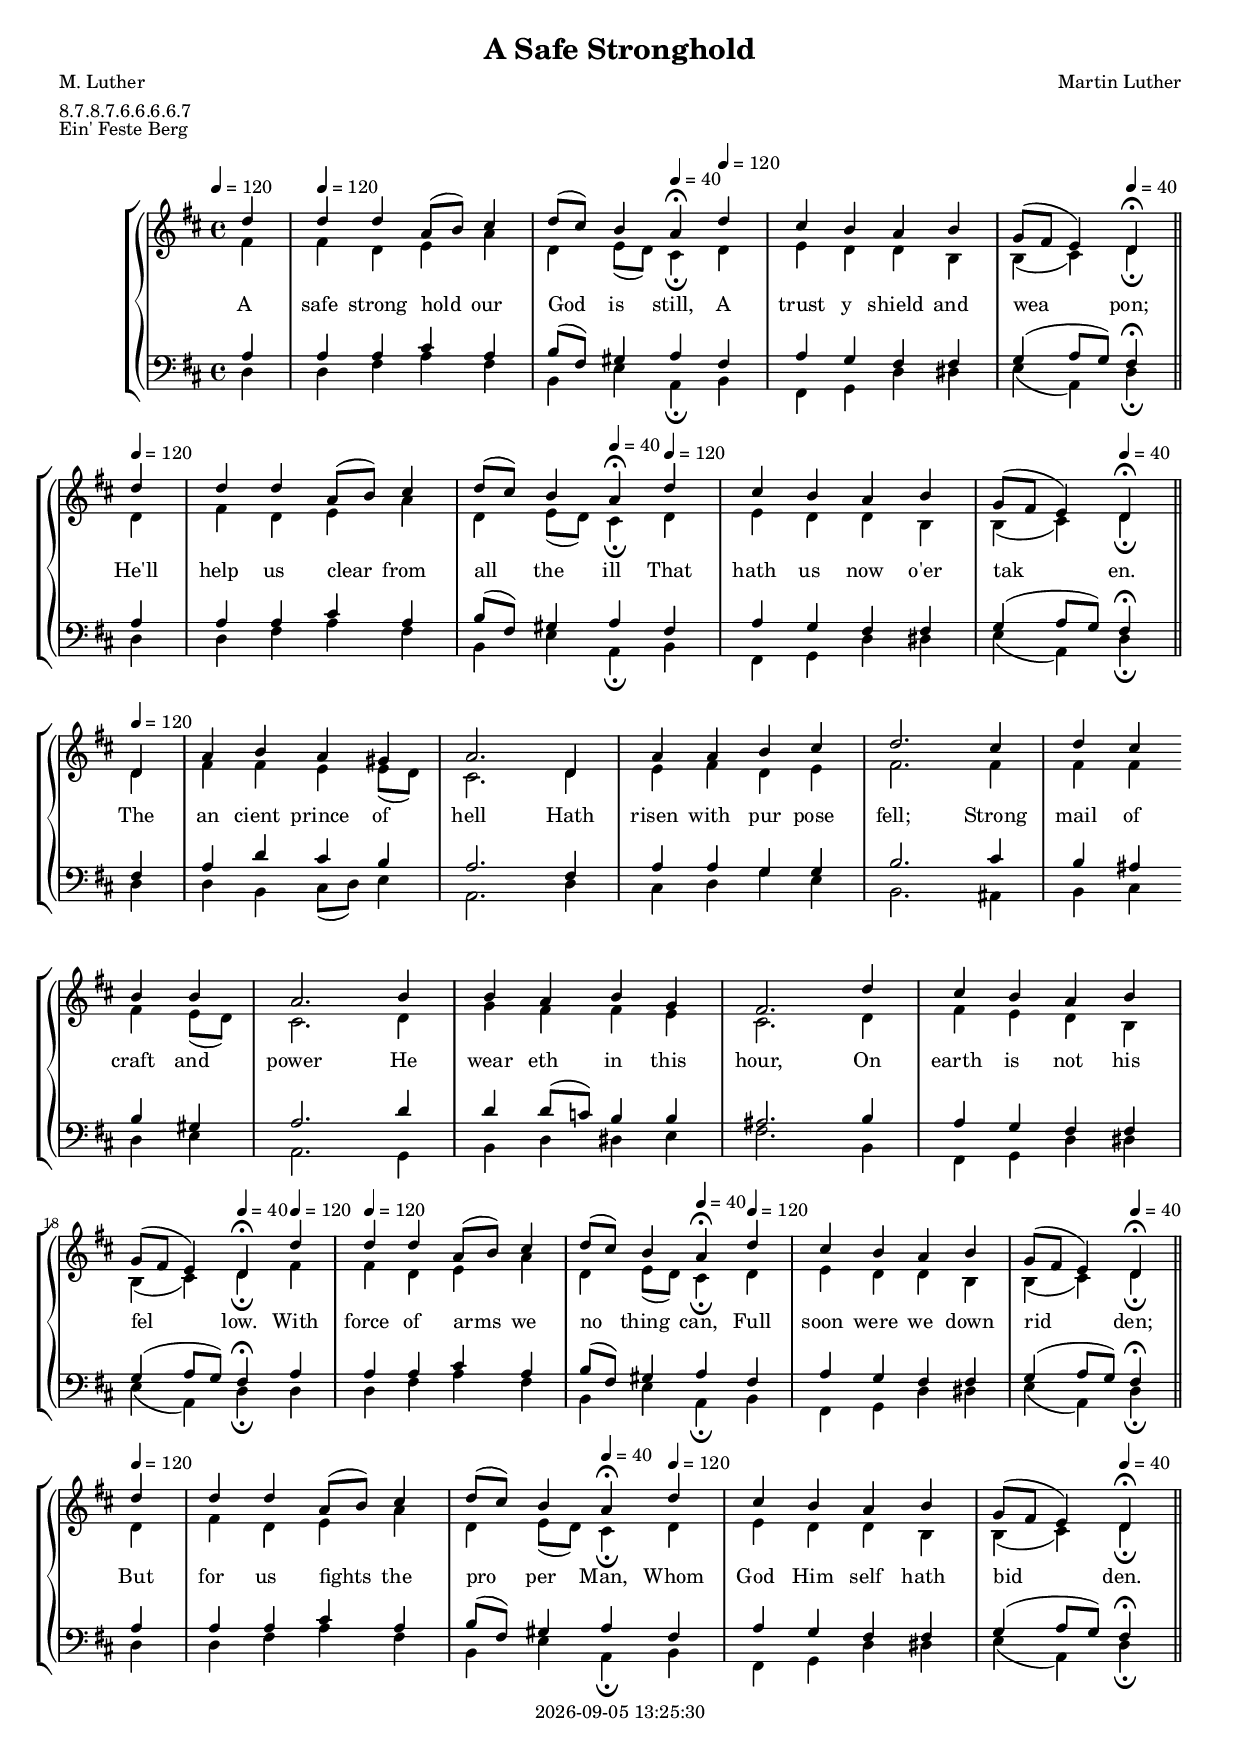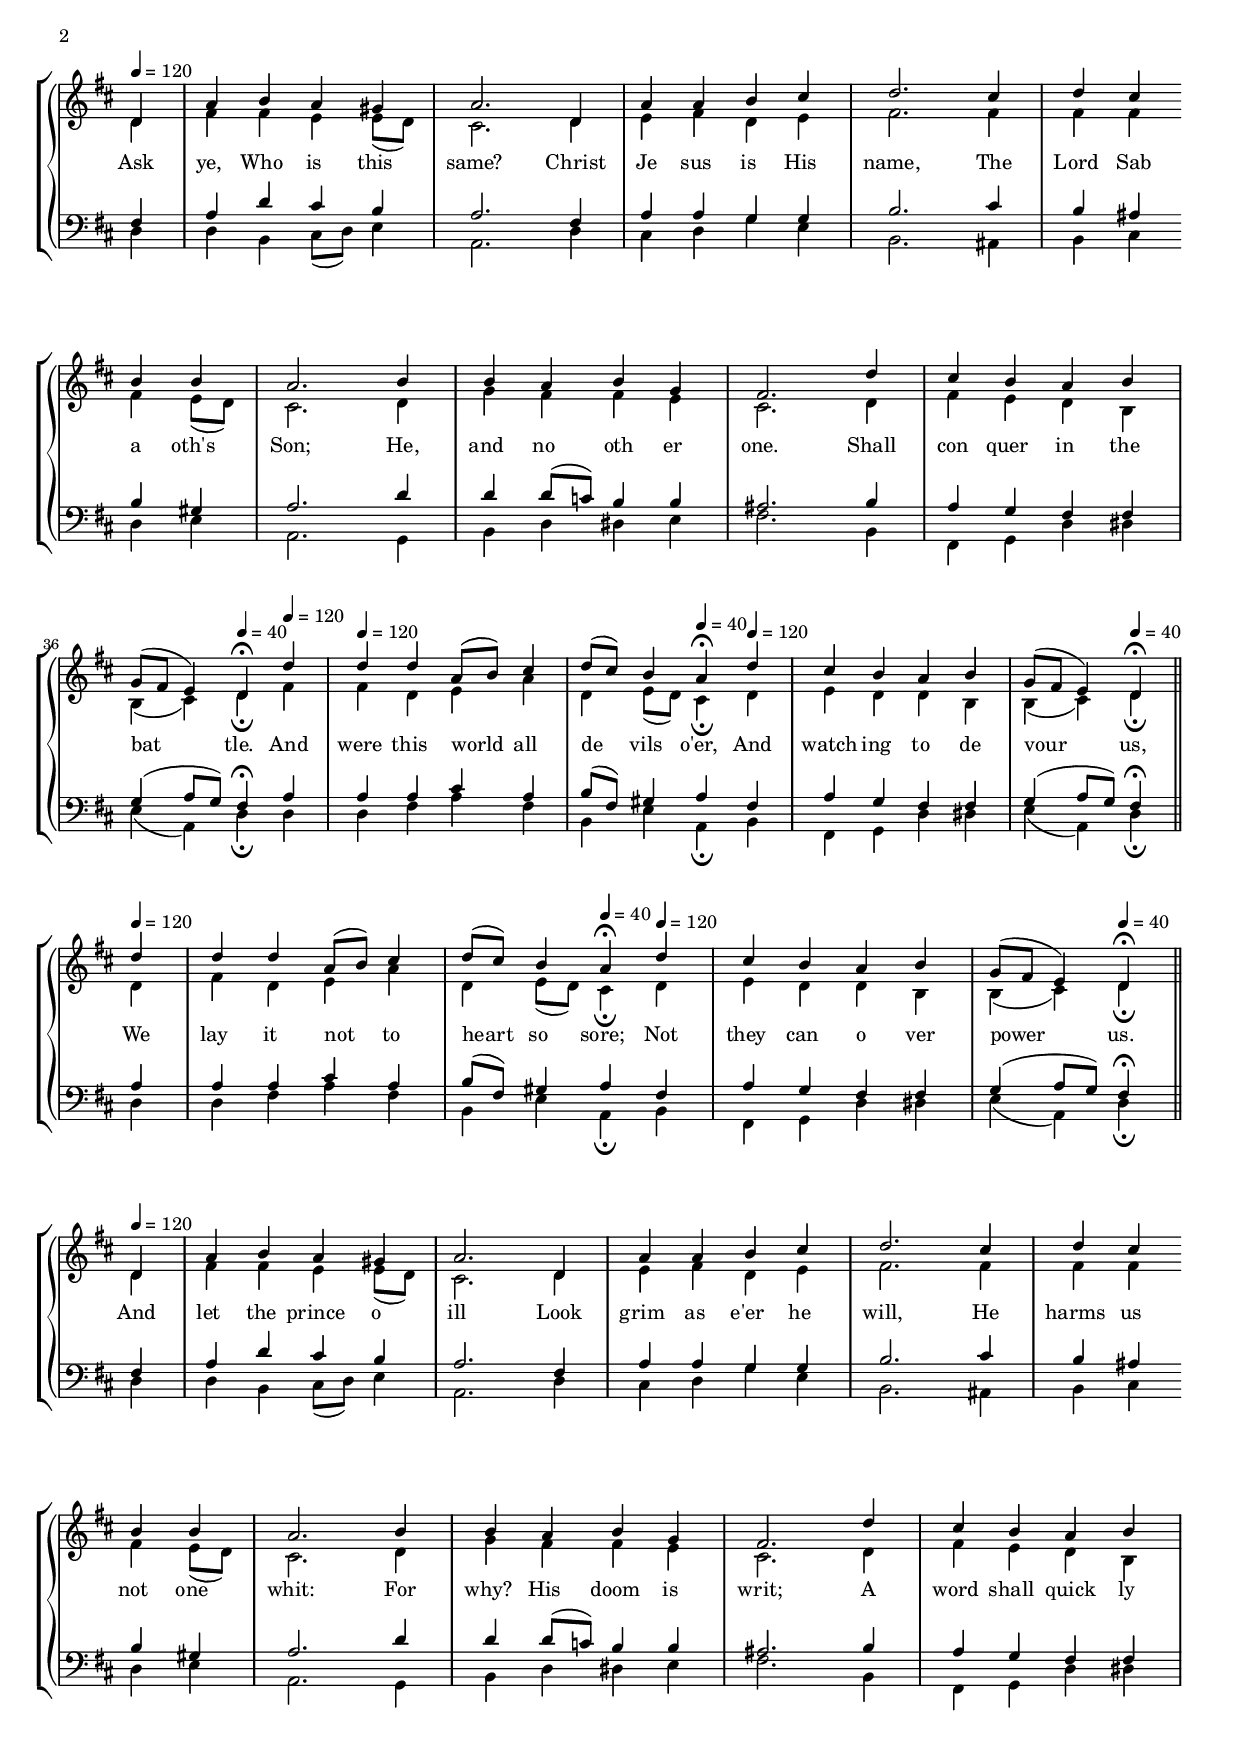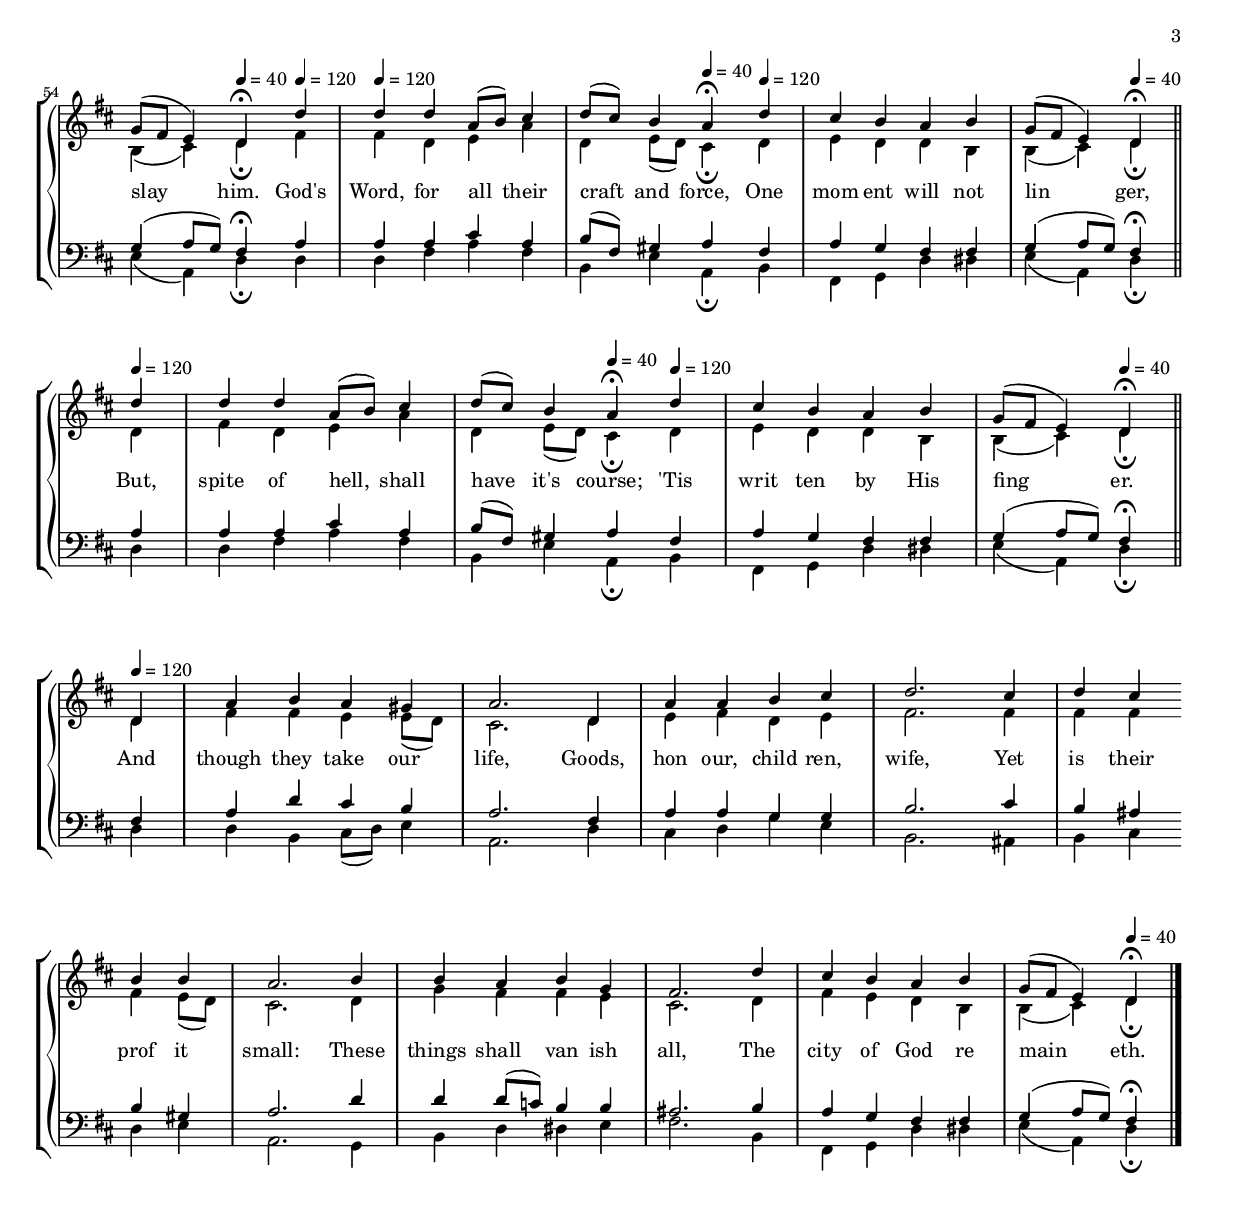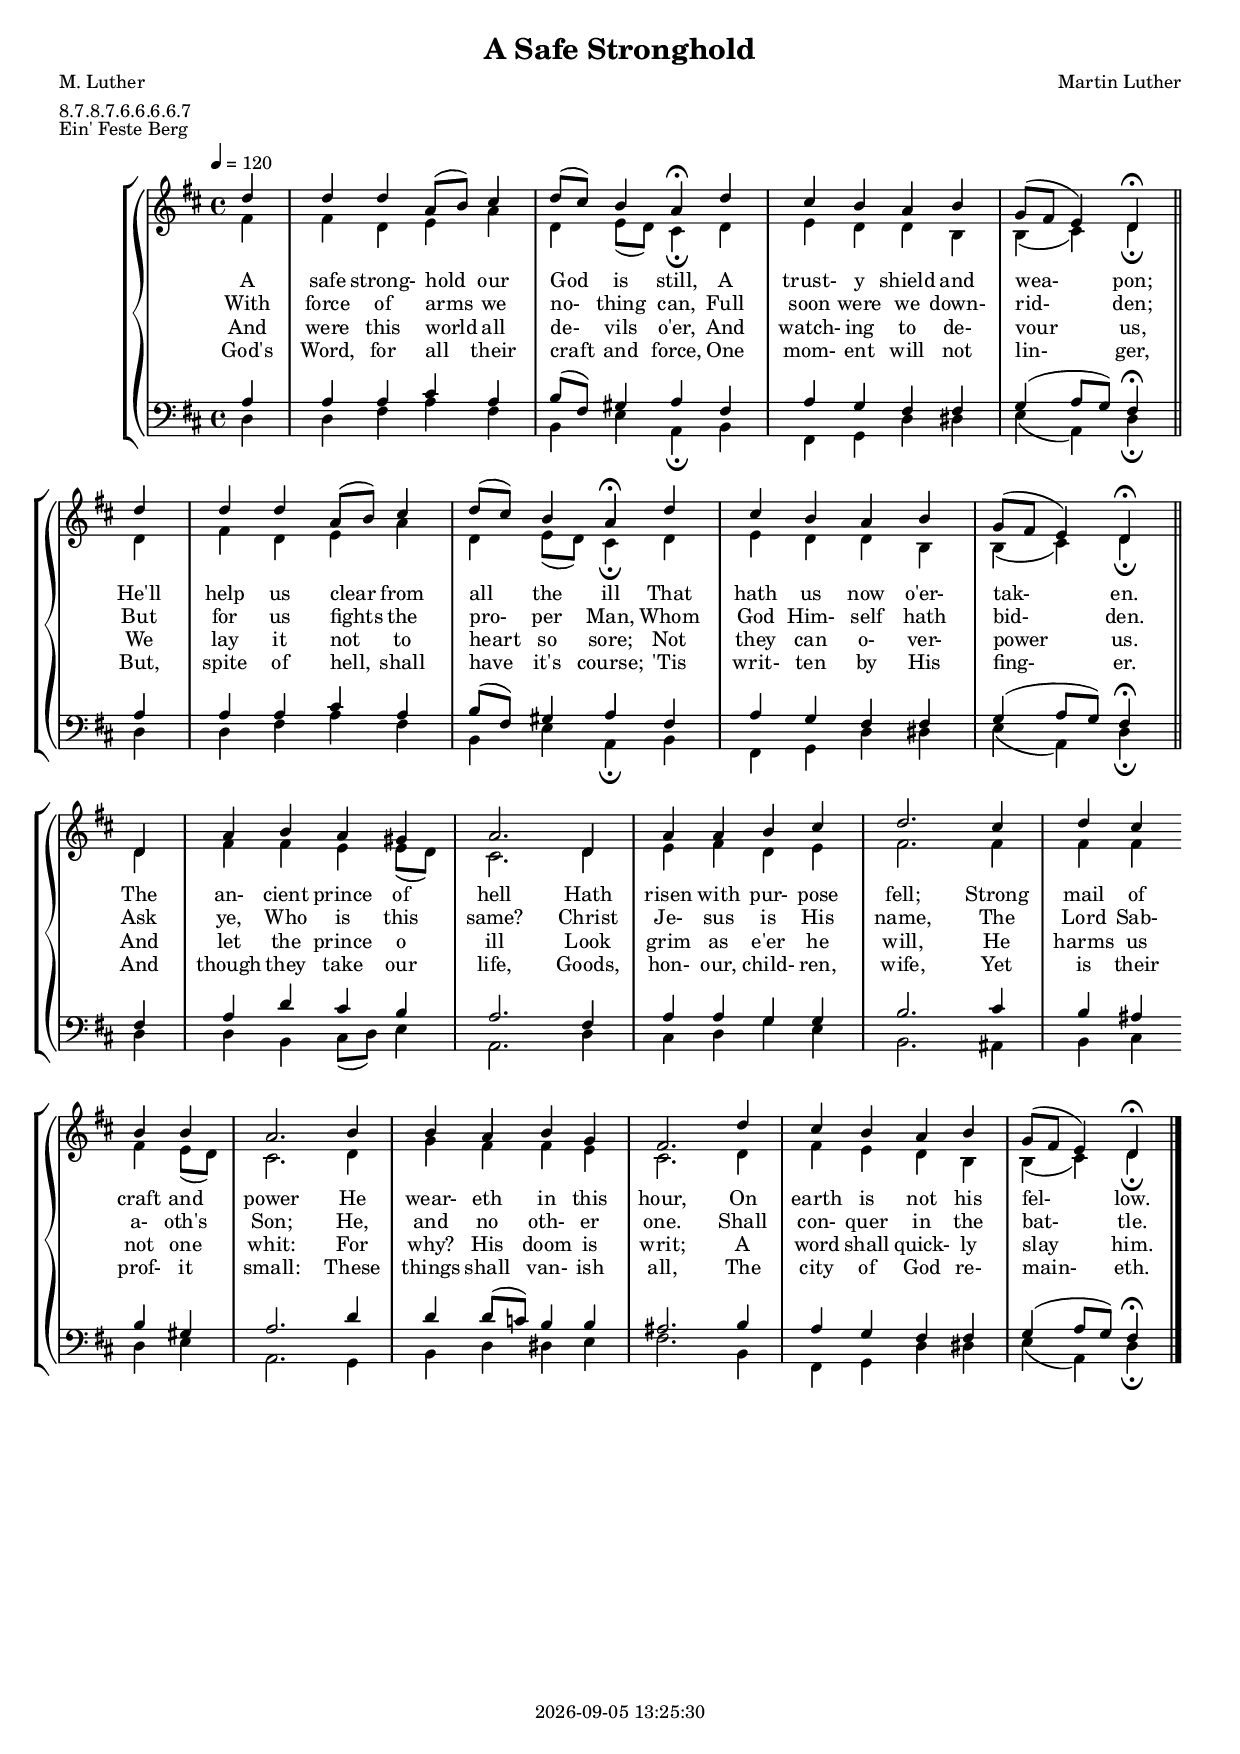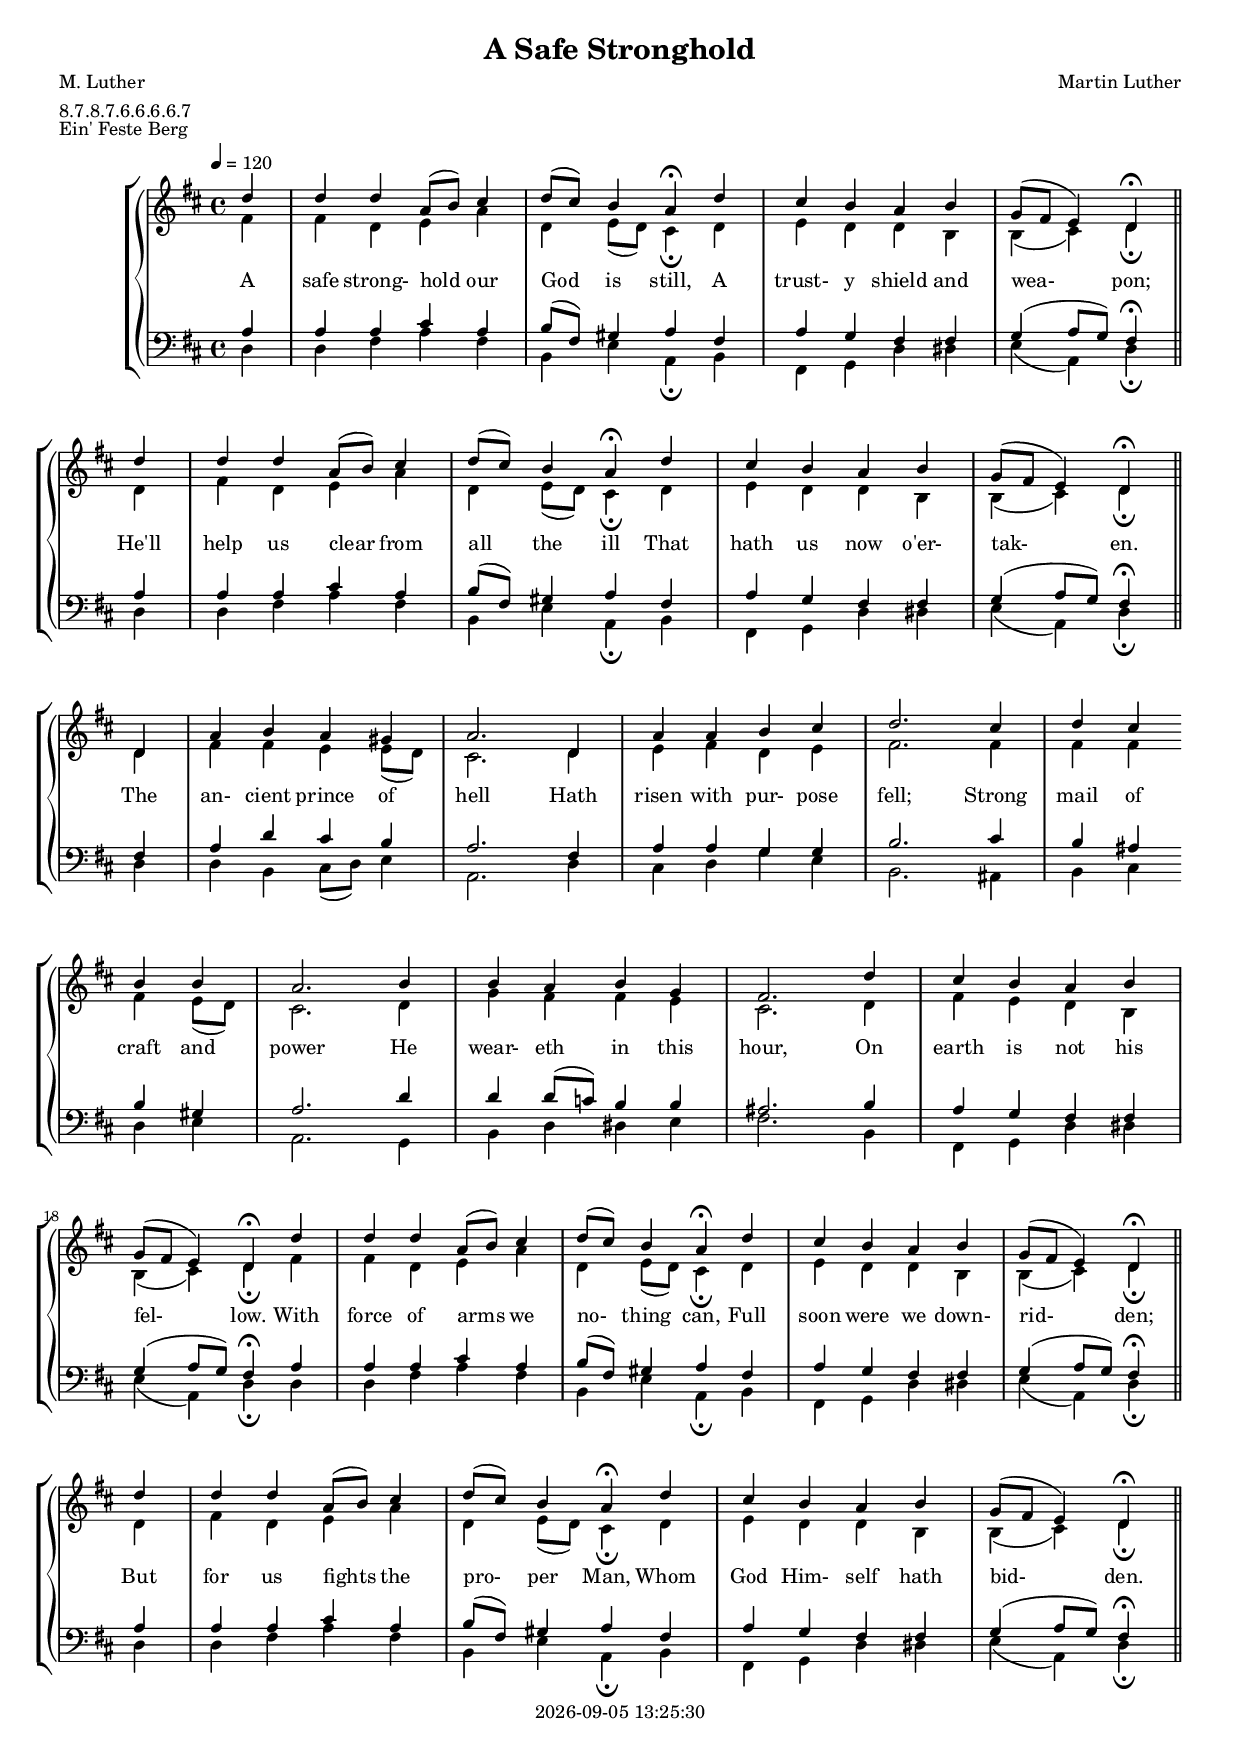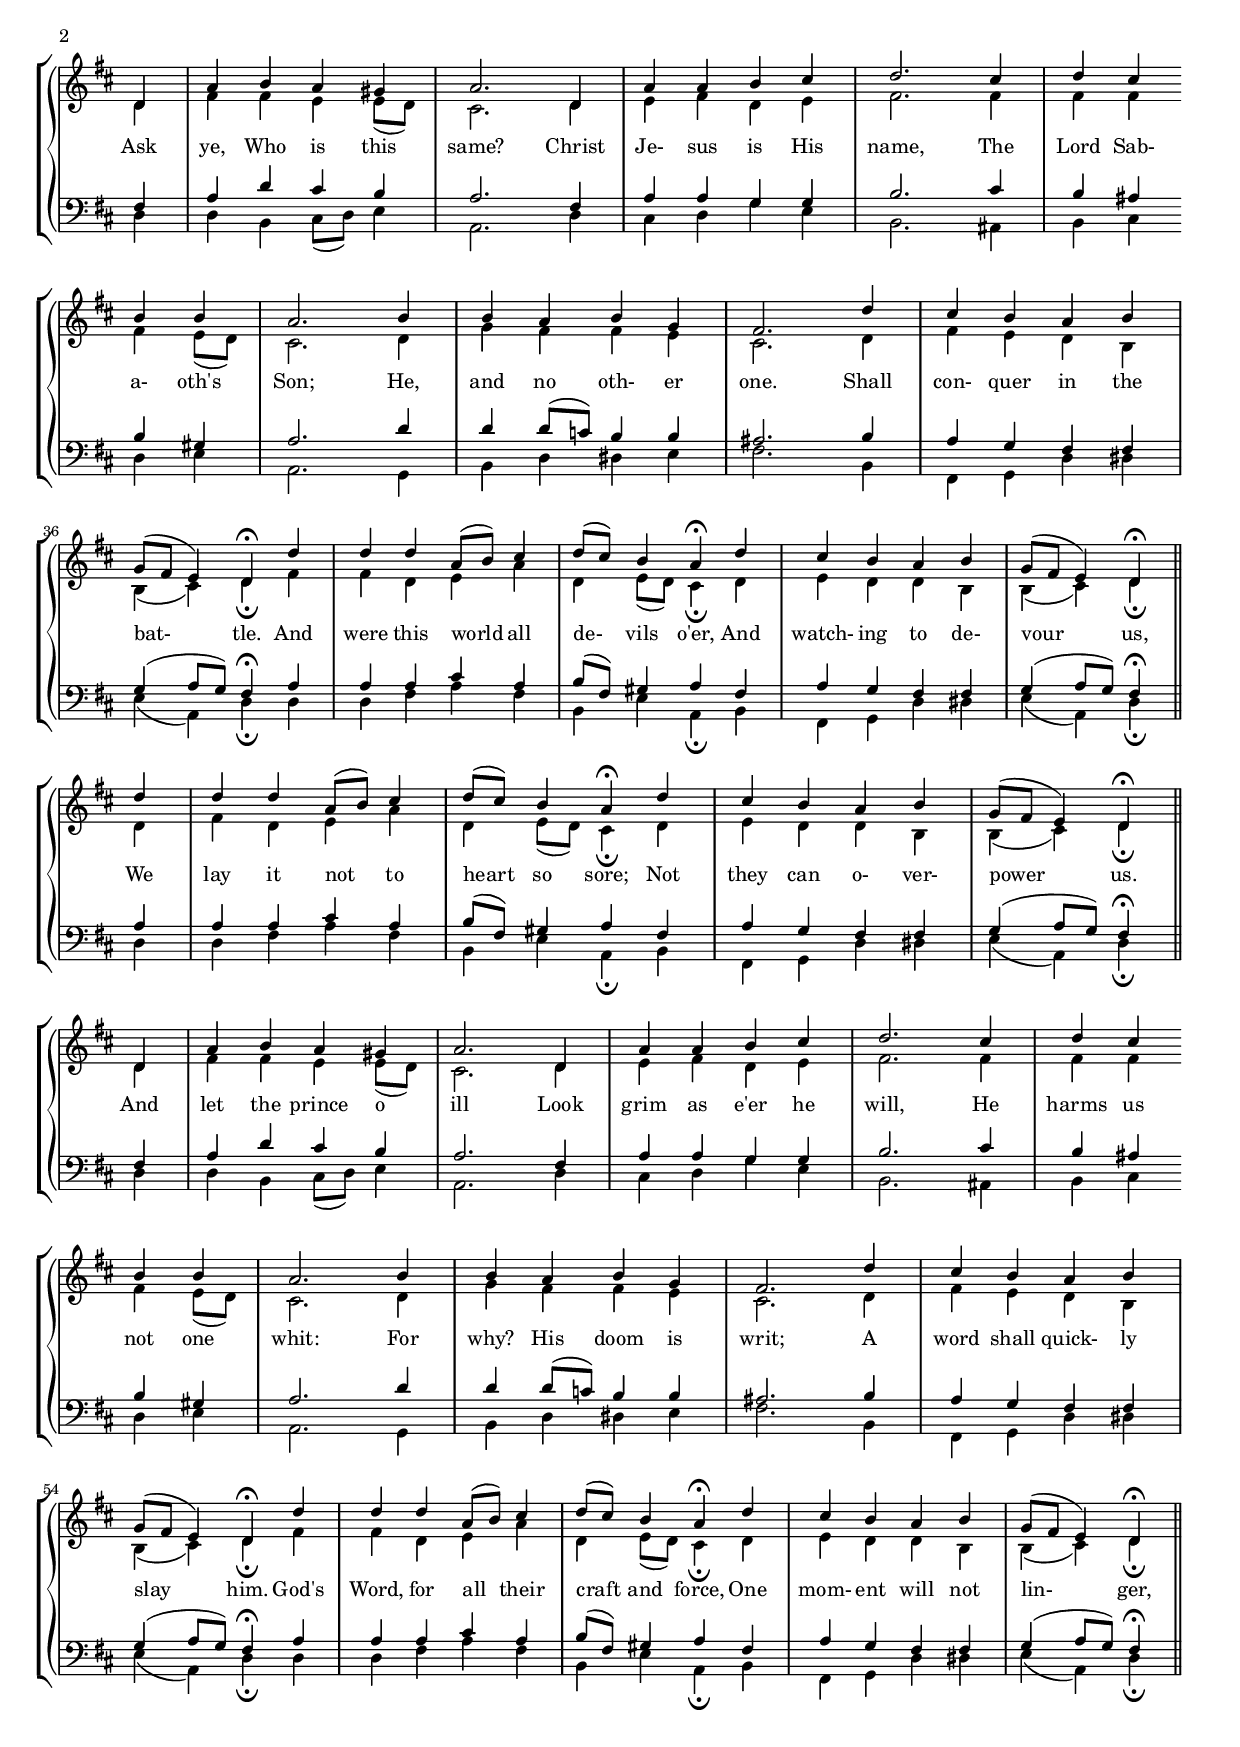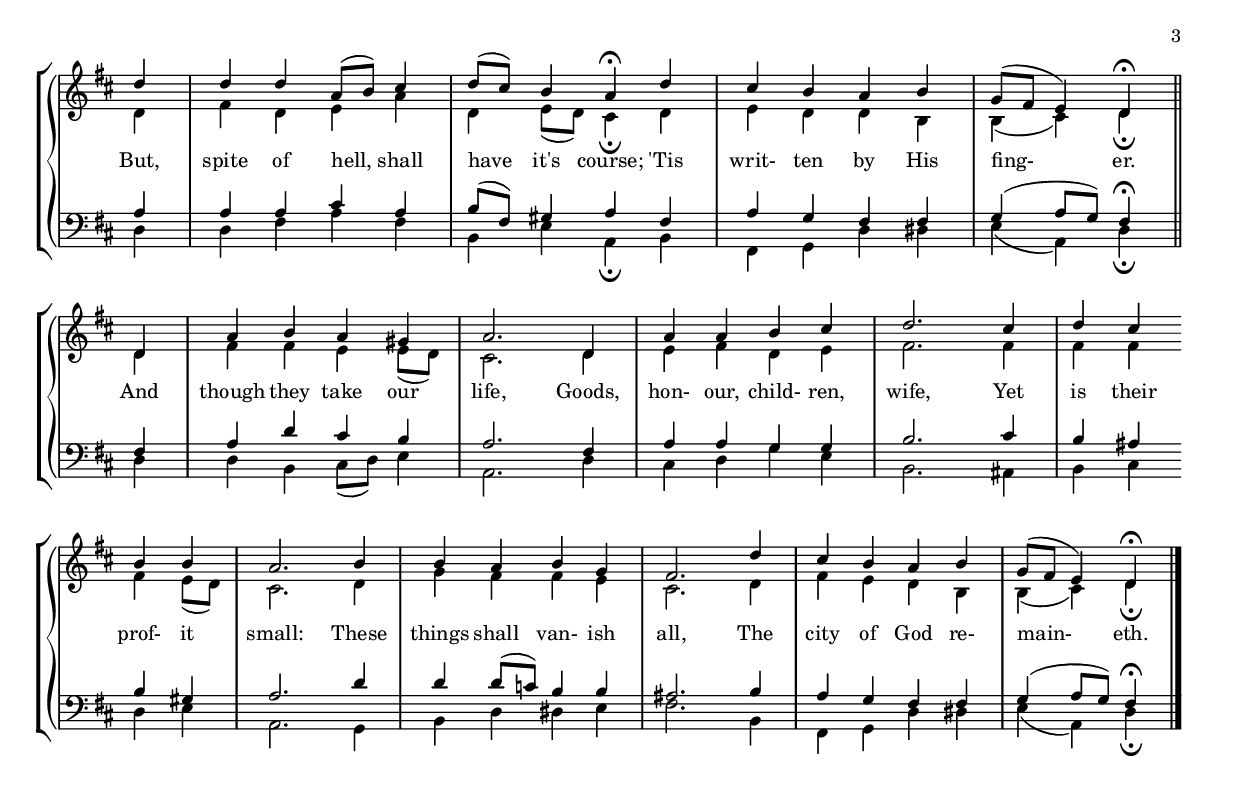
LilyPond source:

\version "2.20.2"

\include "articulate.ly"

today = #(strftime "%Y-%m-%d %H:%M:%S" (localtime (current-time)))

\header {
% centered at top
%  dedication  = "dedication"
  title       = "A Safe Stronghold"

%  subsubtitle = "Old Sankey 723"
%  instrument  = "instrument"
  
% arrangement of following lines:
%
%  poet    composer
%  meter   arranger
%  piece       opus

  composer    = "Martin Luther"
%  arranger    = "arranger"
%  opus        = "opus"

  poet        = "M. Luther"
  meter       = "8.7.8.7.6.6.6.6.7"
  piece       = "Ein' Feste Berg"

% centered at bottom
% tagline     = "tagline" % default lilypond version
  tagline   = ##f
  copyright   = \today
}

#(set-global-staff-size 16)

global = {
  \key d \major
  \time 4/4
  \tempo 4=120
  \partial 4
}

RehearsalTrack = {
% \set Score.currentBarNumber = #5
% \mark \markup { \circle "1a" }
  \mark \markup { \box "a" } s4 s2.
}

TempoTrack = {
  \partial 4
  \repeat volta 4 {
    s4\tempo 4=120
    s1
    s2\tempo 4=40 s4\tempo 4=120 s
    s1
    s2\tempo 4=40 s4\tempo 4=120 s
    s1
    s2\tempo 4=40 s4\tempo 4=120 s
    s1
    s2\tempo 4=40 s4\tempo 4=120 s
    s1
    s1
    s1
    s1
    s1
    s1
    s1
    s1
    s1
    s2\tempo 4=40 s4\tempo 4=120
  }
}

soprano = \relative c'' {
  \global
  \repeat volta 4 {
    d4
    d4 d a8(b) cis4
    d8(cis) b4 a\fermata d
    cis4 b a b
    g8(fis e4) d\fermata \bar "||" \break d'
    d4 d a8(b) cis4
    d8(cis) b4 a\fermata d
    cis4 b a b
    g8(fis e4) d\fermata \bar "||" \break d
    a'4 b a gis
    a2. d,4
    a'4 a b cis
    d2. cis4
    d4 cis \bar "" \break b b
    a2. b4
    b4 a b g
    fis2. d'4
    cis4 b a b
    g8(fis e4) d\fermata
  }
}

dynamicsWomen = {
  \override DynamicTextSpanner.style = #'none
}

alto = \relative c' {
  \global
  \repeat volta 4 {
    fis4
    fis4 d e a
    d,4 e8(d) cis4\fermata d
    e4 d d b
    b4(cis) d\fermata d
    fis4 d e a
    d,4 e8(d) cis4\fermata d
    e4 d d b
    b4(cis) d\fermata d
    fis4 fis e e8(d)
    cis2. d4
    e4 fis d e
    fis2. fis4
    fis4 fis fis e8(d)
    cis2. d4
    g4 fis fis e
    cis2. d4
    fis4 e d b
    b4(cis) d\fermata
  }
}

tenor = \relative c' {
  \global
  \repeat volta 4 {
    a4
    a4 a cis a
    b8(fis) gis4 a fis
    a4 g fis fis
    g4(a8 g) fis4\fermata a
    a4 a cis a
    b8(fis) gis4 a fis
    a4 g fis fis
    g4(a8 g) fis4\fermata fis
    a4 d cis b
    a2. fis4
    a4 a g g
    b2. cis4
    b4 ais b gis
    a2. d4
    d4 d8(c) b4 b
    ais2. b4
    a4 g fis fis
    g4(a8 g) fis4\fermata
  }
}

dynamicsMen = {
  \override DynamicTextSpanner.style = #'none
}

bass= \relative c {
  \global
  \repeat volta 4 {
    d4
    d4 fis a fis
    b,4 e a,\fermata b
    fis4 g d' dis
    e4(a,) d\fermata d
    d4 fis a fis
    b,4 e a,\fermata b
    fis4 g d' dis
    e4(a,) d\fermata d
    d4 b cis8(d) e4
    a,2. d4
    cis4 d g e
    b2. ais4
    b4 cis d e
    a,2. g4
    b4 d dis e
    fis2. b,4
    fis4 g d' dis
    e4(a,) d\fermata
  }
  \bar "|."
}

wordsOne = \lyricmode {
  A safe strong- hold our God is still,
  A trust- y shield and wea- pon;
  He'll help us clear from all the ill
  That hath us now o'er- tak- en.
  The an- cient prince of hell
  Hath risen with pur- pose fell;
  Strong mail of craft and power
  He wear- eth in this hour,
  On earth is not his fel- low.
}

wordsTwo = \lyricmode {
  With force of arms we no- thing can,
  Full soon were we down- rid- den;
  But for us fights the pro- per Man,
  Whom God Him- self hath bid- den.
  Ask ye, Who is this same?
  Christ Je- sus is His name,
  The Lord Sab- a- oth's Son;
  He, and no oth- er one.
  Shall con- quer in the bat- tle.
}

wordsThree = \lyricmode {
  And were this world all de- vils o'er,
  And watch- ing to de- vour us,
  We lay it not to heart so sore;
  Not they can o- ver- power us.
  And let the prince o ill
  Look grim as e'er he will,
  He harms us not one whit:
  For why? His doom is writ;
  A word shall quick- ly slay him.
}

wordsFour = \lyricmode {
  God's Word, for all their craft and force,
  One mom- ent will not lin- ger,
  But, spite of hell, shall have it's course;
  'Tis writ- ten by His fing- er.
  And though they take our life,
  Goods, hon- our, child- ren, wife,
  Yet is their prof- it small:
  These things shall van- ish all,
  The city of God re- main- eth.
}

wordsMidi = \lyricmode {
  "A " "safe " strong "hold " "our " "God " "is " "still, "
  "\nA " trust "y " "shield " "and " wea "pon; "
  "\nHe'll " "help " "us " "clear " "from " "all " "the " "ill "
  "\nThat " "hath " "us " "now " o'er tak "en. "
  "\nThe " an "cient " "prince " "of " "hell "
  "\nHath " "risen " "with " pur "pose " "fell; "
  "\nStrong " "mail " "of " "craft " "and " "power "
  "\nHe " wear "eth " "in " "this " "hour, "
  "\nOn " "earth " "is " "not " "his " fel "low.\n"

  "\nWith " "force " "of " "arms " "we " no "thing " "can, "
  "\nFull " "soon " "were " "we " down rid "den; "
  "\nBut " "for " "us " "fights " "the " pro "per " "Man, "
  "\nWhom " "God " Him "self " "hath " bid "den. "
  "\nAsk " "ye, " "Who " "is " "this " "same? "
  "\nChrist " Je "sus " "is " "His " "name, "
  "\nThe " "Lord " Sab a "oth's " "Son; "
  "\nHe, " "and " "no " oth "er " "one. "
  "\nShall " con "quer " "in " "the " bat "tle.\n"

  "\nAnd " "were " "this " "world " "all " de "vils " "o'er, "
  "\nAnd " watch "ing " "to " de "vour " "us, "
  "\nWe " "lay " "it " "not " "to " "heart " "so " "sore; "
  "\nNot " "they " "can " o ver "power " "us. "
  "\nAnd " "let " "the " "prince " "o " "ill "
  "\nLook " "grim " "as " "e'er " "he " "will, "
  "\nHe " "harms " "us " "not " "one " "whit: "
  "\nFor " "why? " "His " "doom " "is " "writ; "
  "\nA " "word " "shall " quick "ly " "slay " "him.\n"

  "\nGod's " "Word, " "for " "all " "their " "craft " "and " "force, "
  "\nOne " mom "ent " "will " "not " lin "ger, "
  "\nBut, " "spite " "of " "hell, " "shall " "have " "it's " "course; "
  "\n'Tis " writ "ten " "by " "His " fing "er. "
  "\nAnd " "though " "they " "take " "our " "life, "
  "\nGoods, " hon "our, " child "ren, " "wife, "
  "\nYet " "is " "their " prof "it " "small: "
  "\nThese " "things " "shall " van "ish " "all, "
  "\nThe " "city " "of " "God " re main "eth. "
}

\book {
  \bookOutputSuffix "repeat"
  \score {
    \context GrandStaff <<
      <<
        \new ChoirStaff <<
                                  % Joint soprano/alto staff
          \new Dynamics \dynamicsWomen
          \new Staff <<
            \new Voice = "soprano" { \voiceOne \soprano }
            \new Voice = "alto"    { \voiceTwo \alto    }
            \new Lyrics \lyricsto "soprano" \wordsOne
            \new Lyrics \lyricsto "soprano" \wordsTwo
            \new Lyrics \lyricsto "soprano" \wordsThree
            \new Lyrics \lyricsto "soprano" \wordsFour
          >>
                                  % Joint tenor/bass staff
          \new Dynamics \dynamicsMen
          \new Staff <<
            \clef "bass"
            \new Voice = "tenor" { \voiceOne \tenor }
            \new Voice = "bass"  { \voiceTwo \bass }
          >>
        >>
      >>
    >>
    \layout {
      indent = 1.5\cm
      \context {
        \Staff \RemoveAllEmptyStaves
      }
    }
  }
}

\book {
  \bookOutputSuffix "single"
  \score {
    \unfoldRepeats
%    \articulate
    <<
    \context GrandStaff <<
      <<
        \new ChoirStaff <<
                                  % Joint soprano/alto staff
          \new Dynamics \dynamicsWomen
          \new Staff <<
            \new Voice = "soprano" { \voiceOne \soprano }
            \new Voice = "alto"    { \voiceTwo \alto    }
            \new Lyrics \lyricsto "soprano" { \wordsOne \wordsTwo \wordsThree
  \wordsFour }
          >>
                                  % Joint tenor/bass staff
          \new Dynamics \dynamicsMen
          \new Staff <<
            \clef "bass"
            \new Voice = "tenor" { \voiceOne \tenor }
            \new Voice = "bass"  { \voiceTwo \bass }
          >>
        >>
      >>
    >>
  >>
    \layout {
      indent = 1.5\cm
      \context {
        \Staff \RemoveAllEmptyStaves
      }
    }
  }
}

\book {
  \bookOutputSuffix "midi"
  \score {
    \unfoldRepeats
%    \articulate
    <<
    \context GrandStaff <<
      <<
        \new ChoirStaff <<
          \new Voice = tempo \TempoTrack
                                  % Joint soprano/alto staff
          \new Dynamics \dynamicsWomen
          \new Staff <<
            \new Voice = "soprano" { \voiceOne \soprano }
            \new Voice = "alto"    { \voiceTwo \alto    }
            \new Lyrics \lyricsto "soprano" \wordsMidi
          >>
                                  % Joint tenor/bass staff
          \new Dynamics \dynamicsMen
          \new Staff <<
            \clef "bass"
            \new Voice = "tenor" { \voiceOne \tenor }
            \new Voice = "bass"  { \voiceTwo \bass }
          >>
        >>
      >>
    >>
  >>
    \layout {
      indent = 1.5\cm
      \context {
        \Staff \RemoveAllEmptyStaves
      }
    }
    \midi {}
  }
}
